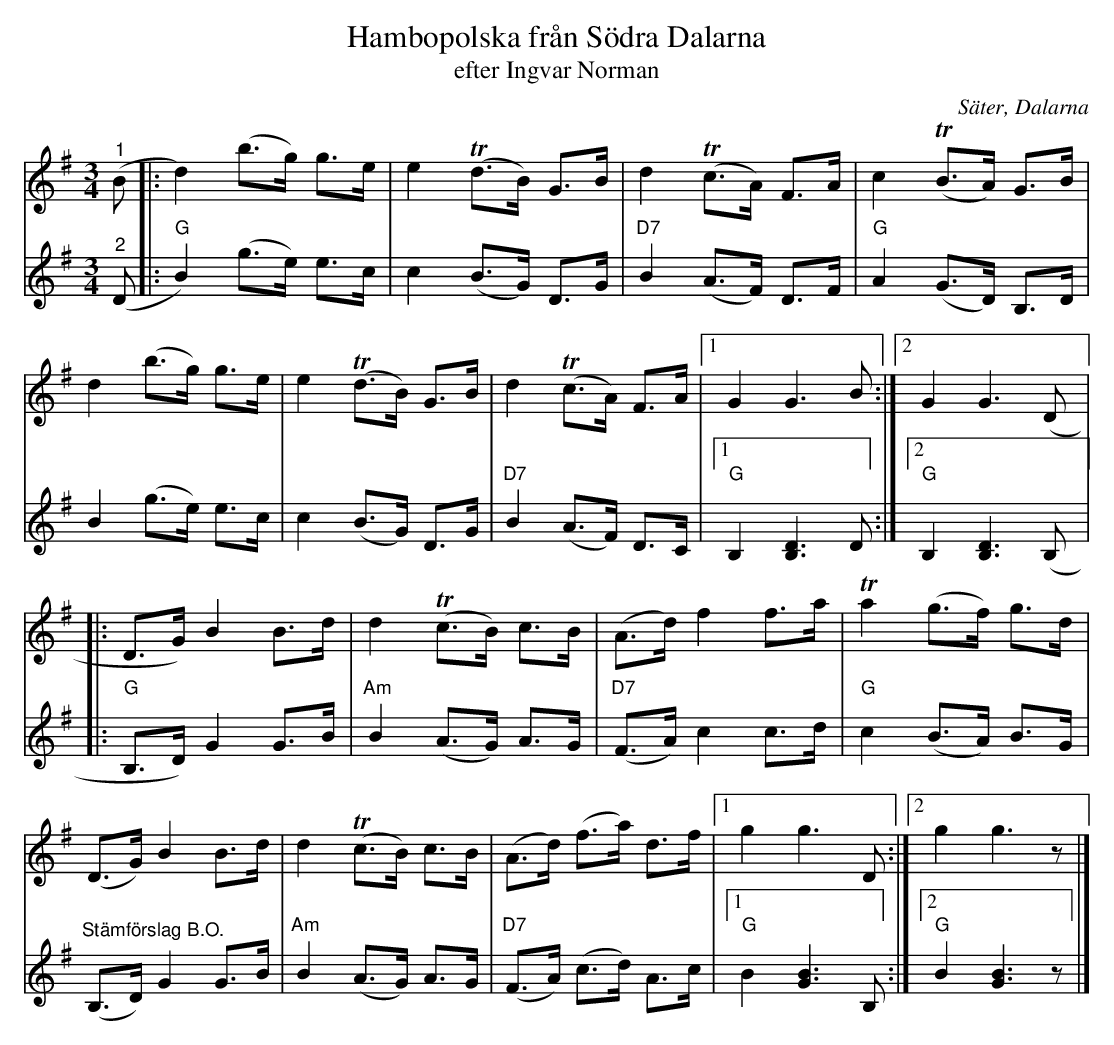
X:1
T:Hambopolska från Södra Dalarna
T:efter Ingvar Norman
O:Säter, Dalarna
L:1/8
M:3/4
K:G
V:1
"^1" (B |: d2) (b>g) g>e | e2!trill! (d>B) G>B | d2 !trill! (c>A) F>A | c2 !trill! (B>A) G>B |
d2 (b>g) g>e | e2 !trill! (d>B) G>B | d2!trill! (c>A) F>A |1 G2 G3 B :|2 G2 G3 (D |:
 D>G) B2 B>d | d2 !trill! (c>B) c>B | (A>d) f2 f>a | !trill! a2 (g>f) g>d |
(D>G) B2 B>d | d2 !trill! (c>B) c>B | (A>d) (f>a) d>f |1 g2 g3 D :|2 g2 g3 z |]
V:2
"^2" (D |:"G" B2) (g>e) e>c | c2 (B>G) D>G |"D7" B2 (A>F) D>F | "G" A2 (G>D) B,>D |
B2 (g>e) e>c | c2 (B>G) D>G | "D7" B2 (A>F) D>C |1 "G" B,2 [B,D]3 D :|2 "G" B,2 [B,D]3 (B, |:
"G" B,>D) G2 G>B | "Am" B2 (A>G) A>G |"D7" (F>A) c2 c>d |"G" c2 (B>A) B>G |
"^Stämförslag B.O."(B,>D) G2 G>B |"Am" B2 (A>G) A>G | "D7" (F>A) (c>d) A>c |1"G" B2 [GB]3 B, :|2"G" B2 [GB]3 z |]
